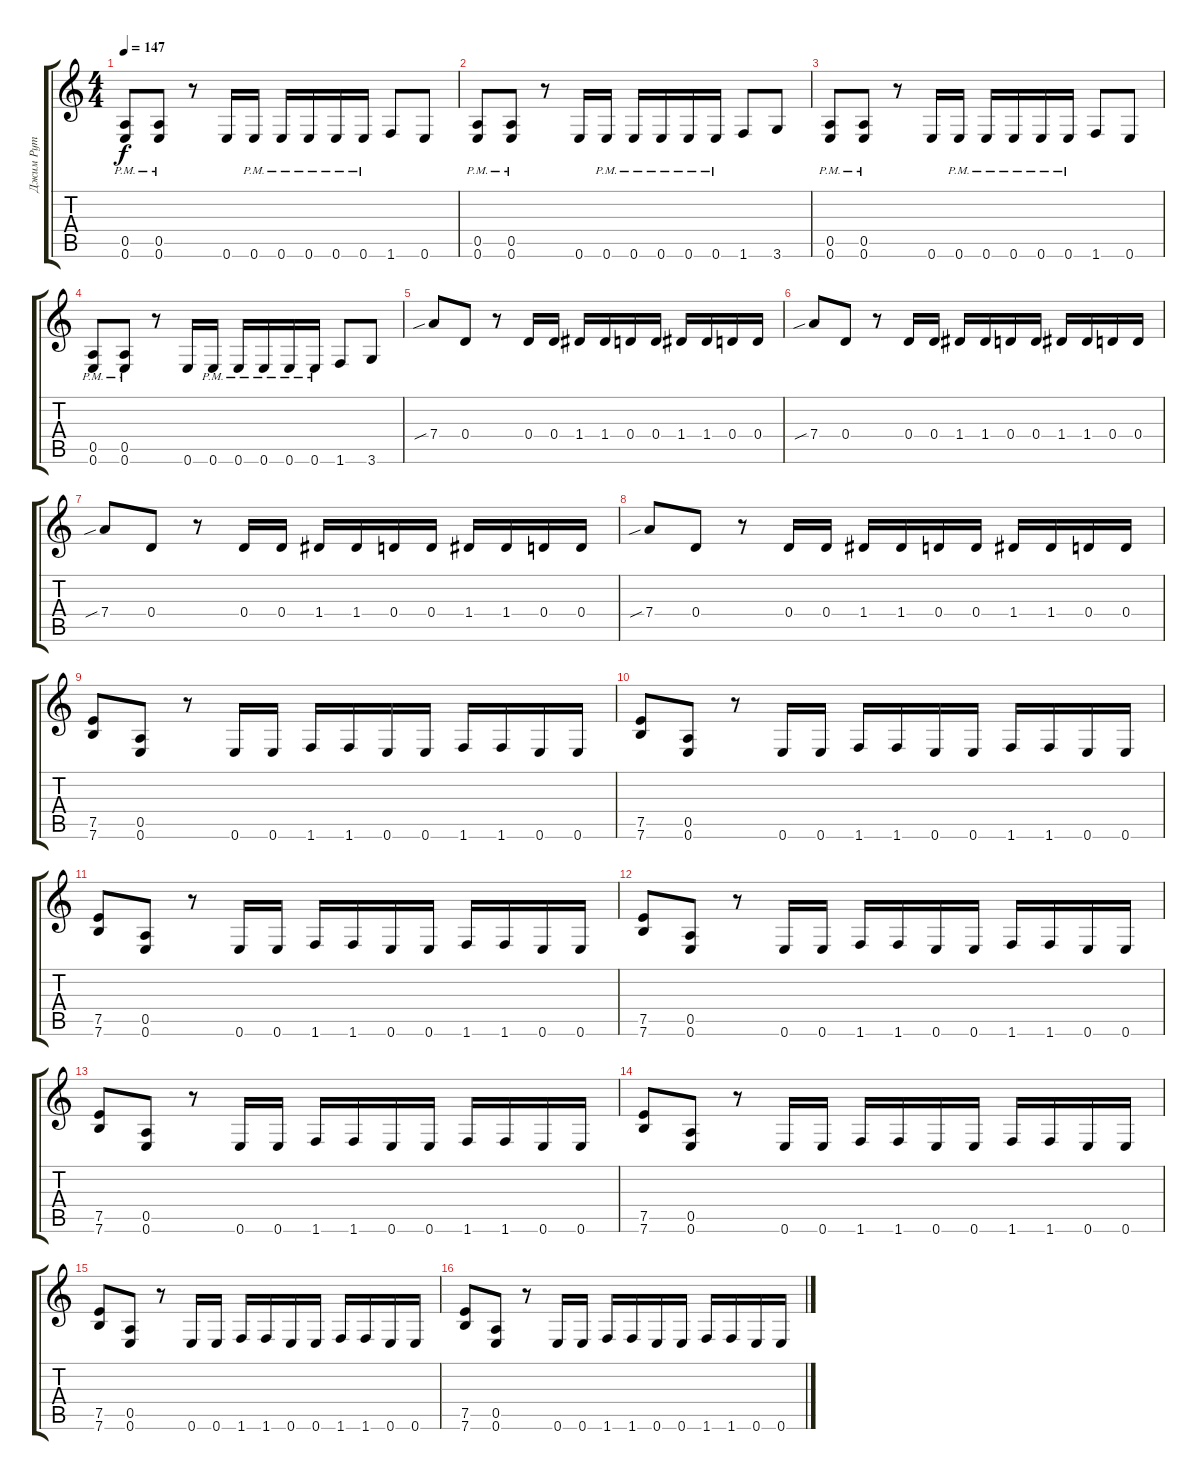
\track ("Джим Рут" "Джим Рут") {instrument distortionguitar}
\staff {score tabs}
\tuning (E4 B3 G3 D3 A2 E2) {hide}
\ts (4 4)
\tempo 147
\clef g2
\ks c
(0.5 0.6{pm}).8{dy f} (0.5 0.6{pm}).8 r.8 0.6.16 0.6{pm}.16 0.6{pm}.16 0.6{pm}.16 0.6{pm}.16 0.6{pm}.16 1.6.8 0.6.8 |
(0.5 0.6{pm}).8 (0.5 0.6{pm}).8 r.8 0.6.16 0.6{pm}.16 0.6{pm}.16 0.6{pm}.16 0.6{pm}.16 0.6{pm}.16 1.6.8 3.6.8 |
(0.5 0.6{pm}).8 (0.5 0.6{pm}).8 r.8 0.6.16 0.6{pm}.16 0.6{pm}.16 0.6{pm}.16 0.6{pm}.16 0.6{pm}.16 1.6.8 0.6.8 |
(0.5 0.6{pm}).8 (0.5 0.6{pm}).8 r.8 0.6.16 0.6{pm}.16 0.6{pm}.16 0.6{pm}.16 0.6{pm}.16 0.6{pm}.16 1.6.8 3.6.8 |
7.4{sib}.8 0.4.8 r.8 0.4.16 0.4.16 1.4.16 1.4.16 0.4.16 0.4.16 1.4.16 1.4.16 0.4.16 0.4.16 |
7.4{sib}.8 0.4.8 r.8 0.4.16 0.4.16 1.4.16 1.4.16 0.4.16 0.4.16 1.4.16 1.4.16 0.4.16 0.4.16 |
7.4{sib}.8 0.4.8 r.8 0.4.16 0.4.16 1.4.16 1.4.16 0.4.16 0.4.16 1.4.16 1.4.16 0.4.16 0.4.16 |
7.4{sib}.8 0.4.8 r.8 0.4.16 0.4.16 1.4.16 1.4.16 0.4.16 0.4.16 1.4.16 1.4.16 0.4.16 0.4.16 |
(7.5 7.6).8 (0.5 0.6).8 r.8 0.6.16 0.6.16 1.6.16 1.6.16 0.6.16 0.6.16 1.6.16 1.6.16 0.6.16 0.6.16 |
(7.5 7.6).8 (0.5 0.6).8 r.8 0.6.16 0.6.16 1.6.16 1.6.16 0.6.16 0.6.16 1.6.16 1.6.16 0.6.16 0.6.16 |
(7.5 7.6).8 (0.5 0.6).8 r.8 0.6.16 0.6.16 1.6.16 1.6.16 0.6.16 0.6.16 1.6.16 1.6.16 0.6.16 0.6.16 |
(7.5 7.6).8 (0.5 0.6).8 r.8 0.6.16 0.6.16 1.6.16 1.6.16 0.6.16 0.6.16 1.6.16 1.6.16 0.6.16 0.6.16 |
(7.5 7.6).8 (0.5 0.6).8 r.8 0.6.16 0.6.16 1.6.16 1.6.16 0.6.16 0.6.16 1.6.16 1.6.16 0.6.16 0.6.16 |
(7.5 7.6).8 (0.5 0.6).8 r.8 0.6.16 0.6.16 1.6.16 1.6.16 0.6.16 0.6.16 1.6.16 1.6.16 0.6.16 0.6.16 |
(7.5 7.6).8 (0.5 0.6).8 r.8 0.6.16 0.6.16 1.6.16 1.6.16 0.6.16 0.6.16 1.6.16 1.6.16 0.6.16 0.6.16 |
(7.5 7.6).8 (0.5 0.6).8 r.8 0.6.16 0.6.16 1.6.16 1.6.16 0.6.16 0.6.16 1.6.16 1.6.16 0.6.16 0.6.16
